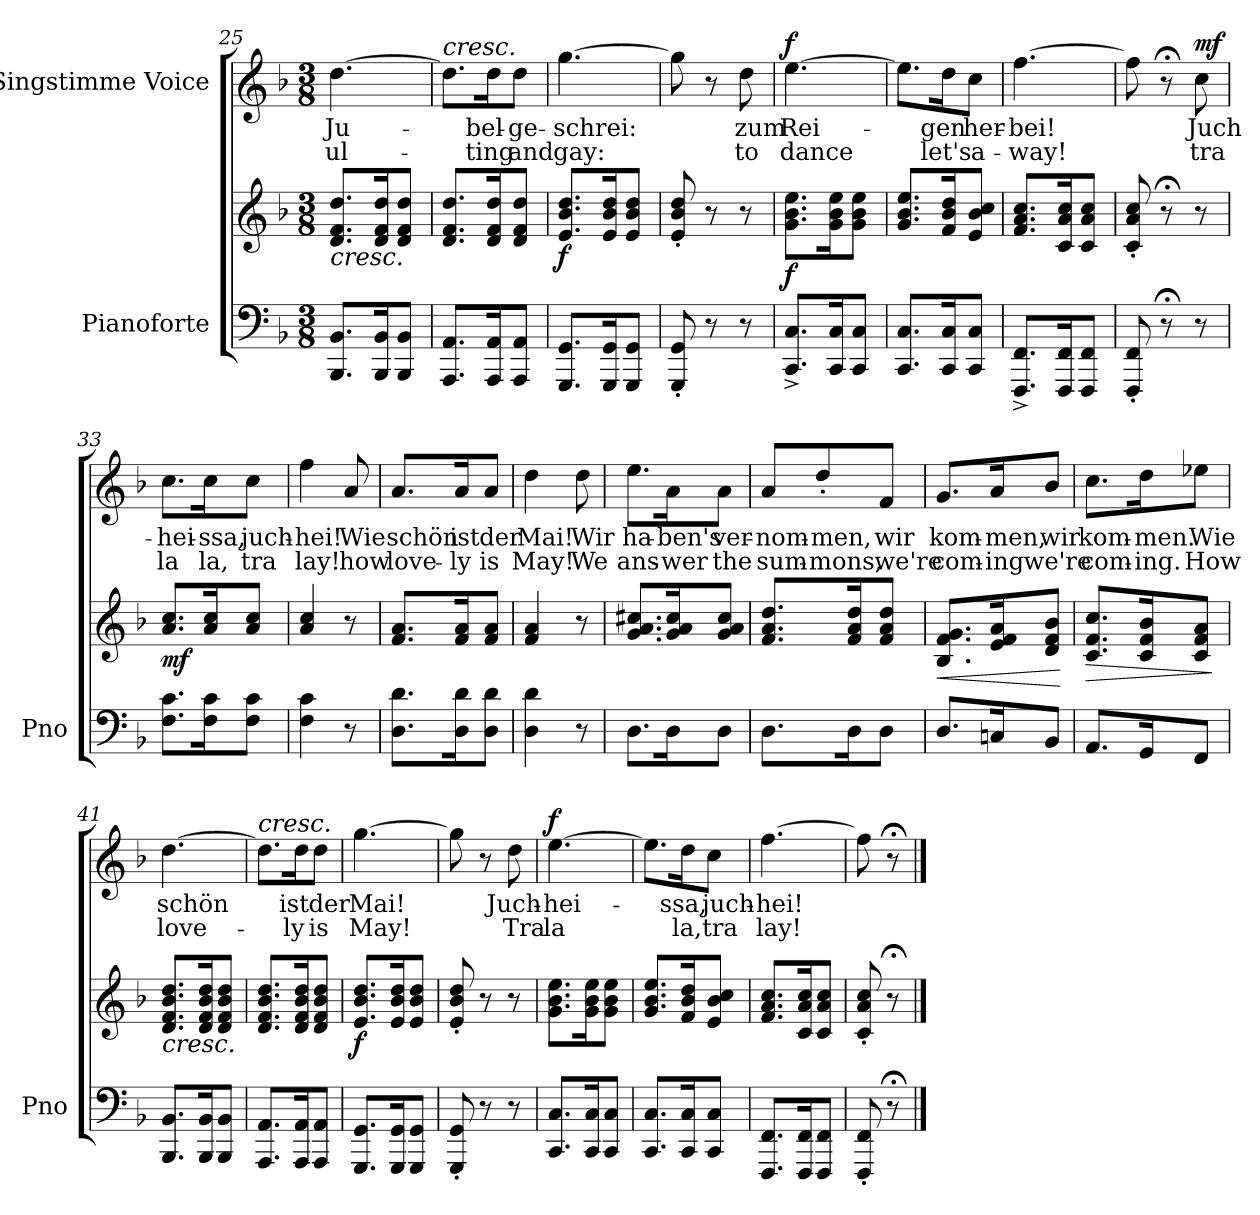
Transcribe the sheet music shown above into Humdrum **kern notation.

**kern	**kern	**dynam	**kern	**text	**text	**dynam
*part2	*part2	*part2	*part1	*part1	*part1	*part1
*staff3	*staff2	*staff2/3	*staff1	*staff1	*staff1	*staff1
*I"Pianoforte	*	*	*I"Singstimme Voice	*	*	*
*I'Pno	*	*	*	*	*	*
*clefF4	*clefG2	*	*clefG2	*	*	*
*k[b-]	*k[b-]	*	*k[b-]	*	*	*
*M3/8	*M3/8	*	*M3/8	*	*	*
=25	=25	=25	=25	=25	=25	=25
!	!LO:TX:b:i:t=cresc.	!	!	!	!	!
!	!	!	!	!LO:LY:b	!LO:LY:b	!
8.BBB-/ 8.BB-/L	8.d/ 8.f/ 8.dd/L	.	[4.dd\	Ju-	-ul-	.
16BBB-/ 16BB-/K	16d/ 16f/ 16dd/K	.	.	.	.	.
8BBB-/ 8BB-/J	8d/ 8f/ 8dd/J	.	.	.	.	.
=26	=26	=26	=26	=26	=26	=26
!	!	!	!LO:TX:a:i:t=cresc.	!	!	!
8.AAA/ 8.AA/L	8.d/ 8.f/ 8.dd/L	.	8.dd\L]	.	.	.
!	!	!	!	!LO:LY:b	!LO:LY:b	!
16AAA/ 16AA/K	16d/ 16f/ 16dd/K	.	16dd\K	-bel-	-ting	.
!	!	!	!	!LO:LY:b	!LO:LY:b	!
8AAA/ 8AA/J	8d/ 8f/ 8dd/J	.	8dd\J	-ge-	and	.
=27	=27	=27	=27	=27	=27	=27
!	!	!LO:DY:b	!	!LO:LY:b	!LO:LY:b	!
8.GGG/ 8.GG/L	8.e/ 8.b-/ 8.dd/L	f	[4.gg\	-schrei:	gay:	.
16GGG/ 16GG/K	16e/ 16b-/ 16dd/K	.	.	.	.	.
8GGG/ 8GG/J	8e/ 8b-/ 8dd/J	.	.	.	.	.
=28	=28	=28	=28	=28	=28	=28
8GGG/' 8GG/'	8e/' 8b-/' 8dd/'	.	8gg\]	.	.	.
8r	8r	.	8r	.	.	.
!	!	!	!	!LO:LY:b	!LO:LY:b	!
8r	8r	.	8dd\	zum	to	.
=29	=29	=29	=29	=29	=29	=29
!	!	!LO:DY:b	!	!LO:LY:b	!LO:LY:b	!LO:DY:a
8.CC/^ 8.C/^L	8.g\ 8.b-\ 8.ee\L	f	[4.ee\	Rei-	dance	f
16CC/ 16C/K	16g\ 16b-\ 16ee\K	.	.	.	.	.
8CC/ 8C/J	8g\ 8b-\ 8ee\J	.	.	.	.	.
!!LO:LB:g=z
=30	=30	=30	=30	=30	=30	=30
8.CC/ 8.C/L	8.g/ 8.b-/ 8.ee/L	.	8.ee\L]	.	.	.
!	!	!	!	!LO:LY:b	!LO:LY:b	!
16CC/ 16C/K	16f/ 16b-/ 16dd/K	.	16dd\K	-gen	let's	.
!	!	!	!	!LO:LY:b	!LO:LY:b	!
8CC/ 8C/J	8e/ 8b-/ 8cc/J	.	8cc\J	her-	a-	.
=31	=31	=31	=31	=31	=31	=31
!	!	!	!	!LO:LY:b	!LO:LY:b	!
8.FFF/^ 8.FF/^L	8.f/ 8.a/ 8.cc/L	.	[4.ff\	-bei!	-way!	.
16FFF/ 16FF/K	16c/ 16a/ 16cc/K	.	.	.	.	.
8FFF/ 8FF/J	8c/ 8a/ 8cc/J	.	.	.	.	.
=32	=32	=32	=32	=32	=32	=32
8FFF/' 8FF/'	8c/' 8a/' 8cc/'	.	8ff\]	.	.	.
8r;<	8r;<	.	8r;<	.	.	.
!	!	!	!	!LO:LY:b	!LO:LY:b	!LO:DY:a
8r	8r	.	8cc\	Juch-	tra	mf
=33	=33	=33	=33	=33	=33	=33
!	!	!LO:DY:b	!	!LO:LY:b	!LO:LY:b	!
8.F\ 8.c\L	8.a/ 8.cc/L	mf	8.cc\L	-hei-	la	.
!	!	!	!	!LO:LY:b	!LO:LY:b	!
16F\ 16c\K	16a/ 16cc/K	.	16cc\K	-ssa,	la,	.
!	!	!	!	!LO:LY:b	!LO:LY:b	!
8F\ 8c\J	8a/ 8cc/J	.	8cc\J	juch-	tra	.
=34	=34	=34	=34	=34	=34	=34
!	!	!	!	!LO:LY:b	!LO:LY:b	!
4F\ 4c\	4a/ 4cc/	.	4ff\	-hei!	lay!	.
!	!	!	!	!LO:LY:b	!LO:LY:b	!
8r	8r	.	8a/	Wie	how	.
=35	=35	=35	=35	=35	=35	=35
!	!	!	!	!LO:LY:b	!LO:LY:b	!
8.D\ 8.d\L	8.f/ 8.a/L	.	8.a/L	schön	love-	.
!	!	!	!	!LO:LY:b	!LO:LY:b	!
16D\ 16d\K	16f/ 16a/K	.	16a/K	ist	-ly	.
!	!	!	!	!LO:LY:b	!LO:LY:b	!
8D\ 8d\J	8f/ 8a/J	.	8a/J	der	is	.
!!LO:LB:g=z
=36	=36	=36	=36	=36	=36	=36
!	!	!	!	!LO:LY:b	!LO:LY:b	!
4D\ 4d\	4f/ 4a/	.	4dd\	Mai!	May!	.
!	!	!	!	!LO:LY:b	!LO:LY:b	!
8r	8r	.	8dd\	Wir	We	.
=37	=37	=37	=37	=37	=37	=37
!	!	!	!	!LO:LY:b	!LO:LY:b	!
8.D\L	8.g/ 8.a/ 8.cc#X/L	.	8.ee\L	ha-	ans-	.
!	!	!	!	!LO:LY:b	!LO:LY:b	!
16D\K	16g/ 16a/ 16cc#/K	.	16a\K	-ben's	-wer	.
!	!	!	!	!LO:LY:b	!LO:LY:b	!
8D\J	8g/ 8a/ 8cc#/J	.	8a\J	ver-	the	.
=38	=38	=38	=38	=38	=38	=38
!	!	!	!	!LO:LY:b	!LO:LY:b	!
8.D\L	8.f/ 8.a/ 8.dd/L	.	8a/L	-nom-	sum-	.
!	!	!	!	!LO:LY:b	!LO:LY:b	!
.	.	.	8dd'/	-men,	-mons,	.
16D\K	16f/ 16a/ 16dd/K	.	.	.	.	.
!	!	!	!	!LO:LY:b	!LO:LY:b	!
8D\J	8f/ 8a/ 8dd/J	.	8f/J	wir	we're	.
=39	=39	=39	=39	=39	=39	=39
!	!	!LO:HP:b	!	!LO:LY:b	!LO:LY:b	!
8.D/L	8.B-/ 8.f/ 8.g/L	<	8.g/L	kom-	com-	.
!	!	!	!	!LO:LY:b	!LO:LY:b	!
16Cn/K	16e/ 16f/ 16a/K	.	16a/K	-men,	-ing	.
!	!	!	!	!LO:LY:b	!LO:LY:b	!
8BB-/J	8d/ 8f/ 8b-/J	.	8b-/J	wir	we're	.
.	.	[	.	.	.	.
=40	=40	=40	=40	=40	=40	=40
!	!	!LO:HP:b	!	!LO:LY:b	!LO:LY:b	!
8.AA/L	8.c/ 8.f/ 8.cc/L	>	8.cc\L	kom-	com-	.
!	!	!	!	!LO:LY:b	!LO:LY:b	!
16GG/K	16c/ 16f/ 16b-/K	.	16dd\K	-men.	-ing.	.
!	!	!	!	!LO:LY:b	!LO:LY:b	!
8FF/J	8c/ 8f/ 8a/J	.	8ee-X\J	Wie	How	.
.	.	]	.	.	.	.
=41	=41	=41	=41	=41	=41	=41
!	!LO:TX:b:i:t=cresc.	!	!	!	!	!
!	!	!	!	!LO:LY:b	!LO:LY:b	!
8.BBB-/ 8.BB-/L	8.d/ 8.f/ 8.b-/ 8.dd/L	.	[4.dd\	schön	love-	.
16BBB-/ 16BB-/K	16d/ 16f/ 16b-/ 16dd/K	.	.	.	.	.
8BBB-/ 8BB-/J	8d/ 8f/ 8b-/ 8dd/J	.	.	.	.	.
!!LO:LB:g=z
=42	=42	=42	=42	=42	=42	=42
!	!	!	!LO:TX:a:i:t=cresc.	!	!	!
8.AAA/ 8.AA/L	8.d/ 8.f/ 8.b-/ 8.dd/L	.	8.dd\L]	.	.	.
!	!	!	!	!LO:LY:b	!LO:LY:b	!
16AAA/ 16AA/K	16d/ 16f/ 16b-/ 16dd/K	.	16dd\K	ist	-ly	.
!	!	!	!	!LO:LY:b	!LO:LY:b	!
8AAA/ 8AA/J	8d/ 8f/ 8b-/ 8dd/J	.	8dd\J	der	is	.
=43	=43	=43	=43	=43	=43	=43
!	!	!LO:DY:b	!	!LO:LY:b	!LO:LY:b	!
8.GGG/ 8.GG/L	8.e/ 8.b-/ 8.dd/L	f	[4.gg\	Mai!	May!	.
16GGG/ 16GG/K	16e/ 16b-/ 16dd/K	.	.	.	.	.
8GGG/ 8GG/J	8e/ 8b-/ 8dd/J	.	.	.	.	.
=44	=44	=44	=44	=44	=44	=44
8GGG/' 8GG/'	8e/' 8b-/' 8dd/'	.	8gg\]	.	.	.
8r	8r	.	8r	.	.	.
!	!	!	!	!LO:LY:b	!LO:LY:b	!
8r	8r	.	8dd\	Juch-	Tra	.
=45	=45	=45	=45	=45	=45	=45
!	!	!	!	!LO:LY:b	!LO:LY:b	!LO:DY:a
8.CC/ 8.C/L	8.g\ 8.b-\ 8.ee\L	.	[4.ee\	-hei-	la	f
16CC/ 16C/K	16g\ 16b-\ 16ee\K	.	.	.	.	.
8CC/ 8C/J	8g\ 8b-\ 8ee\J	.	.	.	.	.
=46	=46	=46	=46	=46	=46	=46
8.CC/ 8.C/L	8.g/ 8.b-/ 8.ee/L	.	8.ee\L]	.	.	.
!	!	!	!	!LO:LY:b	!LO:LY:b	!
16CC/ 16C/K	16f/ 16b-/ 16dd/K	.	16dd\K	-ssa,	la,	.
!	!	!	!	!LO:LY:b	!LO:LY:b	!
8CC/ 8C/J	8e/ 8b-/ 8cc/J	.	8cc\J	juch-	tra	.
=47	=47	=47	=47	=47	=47	=47
!	!	!	!	!LO:LY:b	!LO:LY:b	!
8.FFF/ 8.FF/L	8.f/ 8.a/ 8.cc/L	.	[4.ff\	-hei!	lay!	.
16FFF/ 16FF/K	16c/ 16a/ 16cc/K	.	.	.	.	.
8FFF/ 8FF/J	8c/ 8a/ 8cc/J	.	.	.	.	.
=48	=48	=48	=48	=48	=48	=48
8FFF/' 8FF/'	8c/' 8a/' 8cc/'	.	8ff\]	.	.	.
8r;<	8r;<	.	8r;<	.	.	.
==	==	==	==	==	==	==
*-	*-	*-	*-	*-	*-	*-
